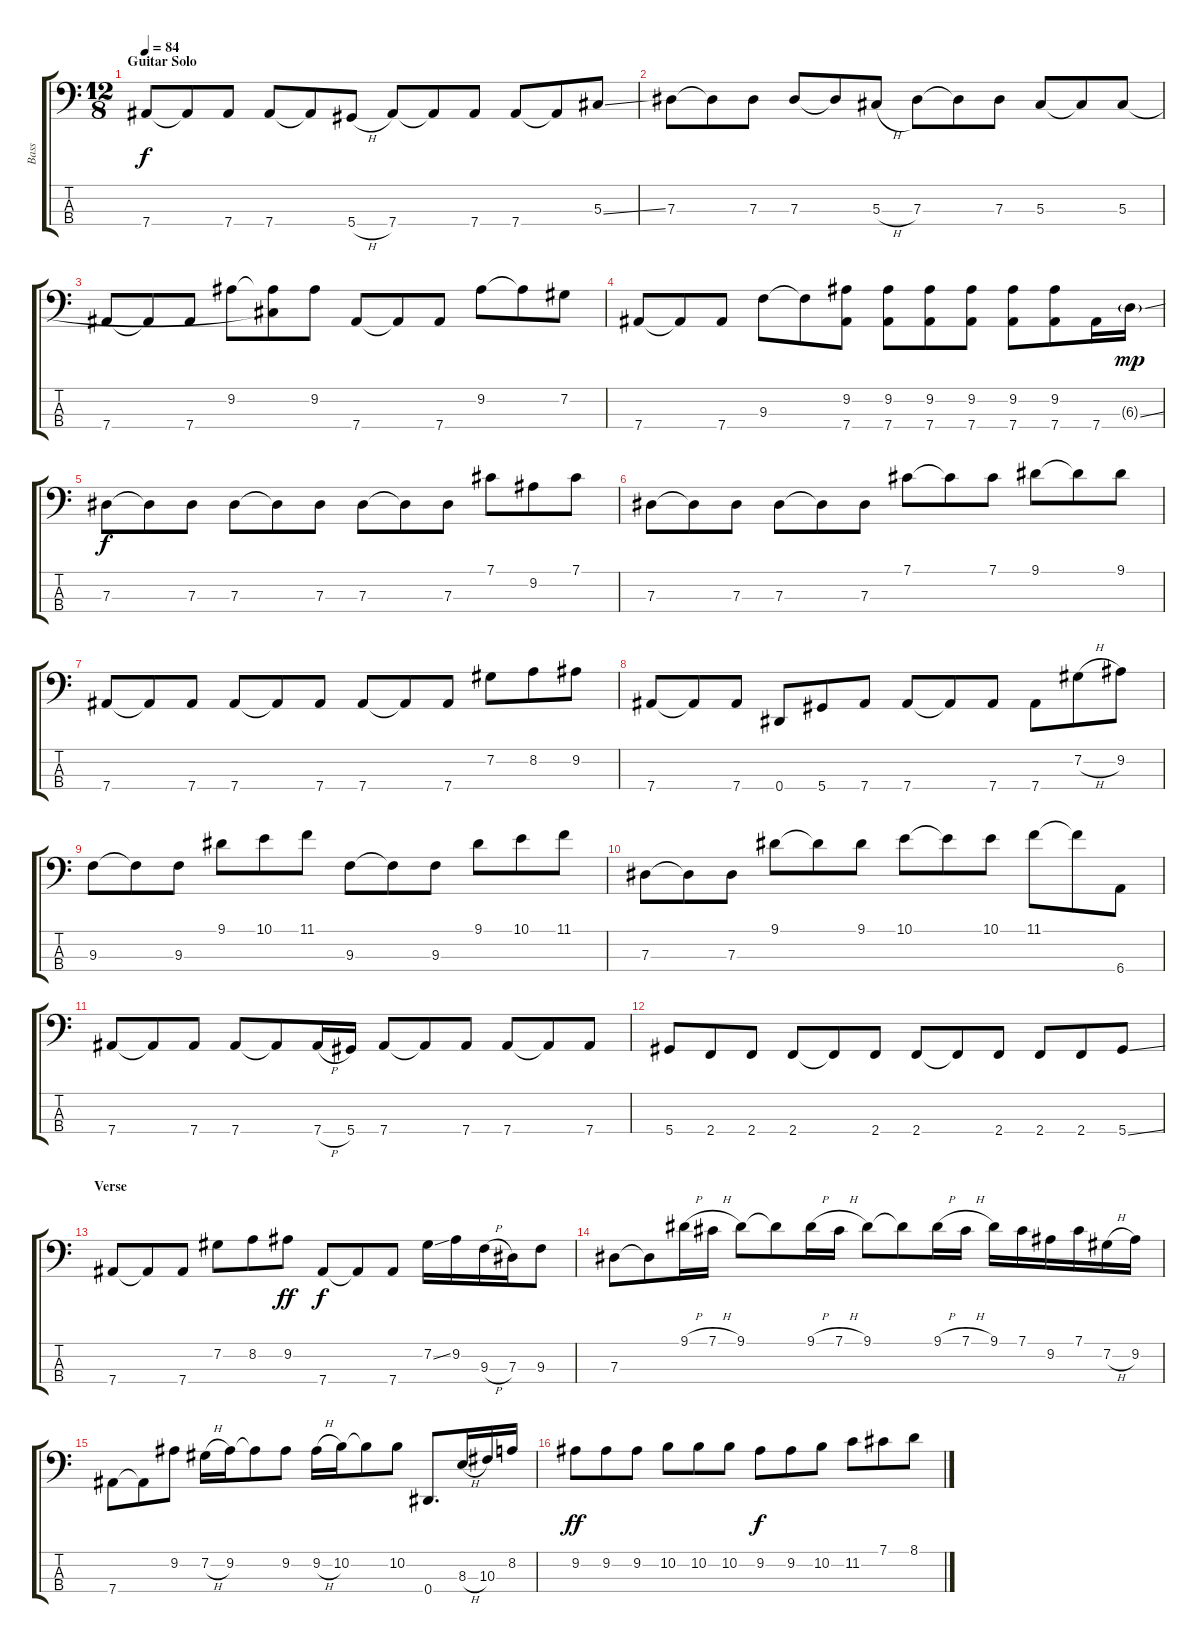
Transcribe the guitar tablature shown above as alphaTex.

\track ("Bass" "Bass") {instrument electricbassfinger}
\staff {score tabs}
\tuning (Gb2 Db2 Ab1 Eb1) {hide}
\ts (12 8)
\section ("" "Guitar Solo")
\tempo 84
\clef f4
\ks c
7.4.8{dy f} 7.4{t}.8 7.4.8 7.4.8 7.4{t}.8 5.4{h}.8 7.4.8 7.4{t}.8 7.4.8 7.4.8 7.4{t}.8 5.3{ss}.8 |
7.3.8 7.3{t}.8 7.3.8 7.3.8 7.3{t}.8 5.3{h}.8 7.3.8 7.3{t}.8 7.3.8 5.3.8 5.3{t}.8 5.3.8 |
7.4.8 7.4{t}.8 7.4.8 9.2.8 (9.2{t} 5.3{t}).8 9.2.8 7.4.8 7.4{t}.8 7.4.8 9.2.8 9.2{t}.8 7.2.8 |
7.4.8 7.4{t}.8 7.4.8 9.3.8 9.3{t}.8 (9.2 7.4).8 (9.2 7.4).8 (9.2 7.4).8 (9.2 7.4).8 (9.2 7.4).8 (9.2 7.4).8 7.4.16 6.3{ss g}.16{dy mp} |
7.3.8{dy f} 7.3{t}.8 7.3.8 7.3.8 7.3{t}.8 7.3.8 7.3.8 7.3{t}.8 7.3.8 7.1.8 9.2.8 7.1.8 |
7.3.8 7.3{t}.8 7.3.8 7.3.8 7.3{t}.8 7.3.8 7.1.8 7.1{t}.8 7.1.8 9.1.8 9.1{t}.8 9.1.8 |
7.4.8 7.4{t}.8 7.4.8 7.4.8 7.4{t}.8 7.4.8 7.4.8 7.4{t}.8 7.4.8 7.2.8 8.2.8 9.2.8 |
7.4.8 7.4{t}.8 7.4.8 0.4.8 5.4.8 7.4.8 7.4.8 7.4{t}.8 7.4.8 7.4.8 7.2{h}.8 9.2.8 |
9.3.8 9.3{t}.8 9.3.8 9.1.8 10.1.8 11.1.8 9.3.8 9.3{t}.8 9.3.8 9.1.8 10.1.8 11.1.8 |
7.3.8 7.3{t}.8 7.3.8 9.1.8 9.1{t}.8 9.1.8 10.1.8 10.1{t}.8 10.1.8 11.1.8 11.1{t}.8 6.4.8 |
7.4.8 7.4{t}.8 7.4.8 7.4.8 7.4{t}.8 7.4{h}.16 5.4.16 7.4.8 7.4{t}.8 7.4.8 7.4.8 7.4{t}.8 7.4.8 |
5.4.8 2.4.8 2.4.8 2.4.8 2.4{t}.8 2.4.8 2.4.8 2.4{t}.8 2.4.8 2.4.8 2.4.8 5.4{ss}.8 |
\section ("" "Verse")
7.4.8 7.4{t}.8 7.4.8 7.2.8 8.2.8 9.2.8{dy ff} 7.4.8{dy f} 7.4{t}.8 7.4.8 7.2{ss}.16 9.2.16 9.3{h}.16 7.3.16 9.3.8 |
7.3.8 7.3{t}.8 9.1{h}.16 7.1{h}.16 9.1.8 9.1{t}.8 9.1{h}.16 7.1{h}.16 9.1.8 9.1{t}.8 9.1{h}.16 7.1{h}.16 9.1.16 7.1.16 9.2.16 7.1.16 7.2{h}.16 9.2.16 |
7.4.8 7.4{t}.8 9.2.8 7.2{h}.16 9.2.16 9.2{t}.8 9.2.8 9.2{h}.16 10.2.16 10.2{t}.8 10.2.8 0.4.8{d} 8.3{h}.16 10.3.16 8.2.16 |
9.2.8{dy ff} 9.2.8 9.2.8 10.2.8 10.2.8 10.2.8 9.2.8{dy f} 9.2.8 10.2.8 11.2.8 7.1.8 8.1.8
